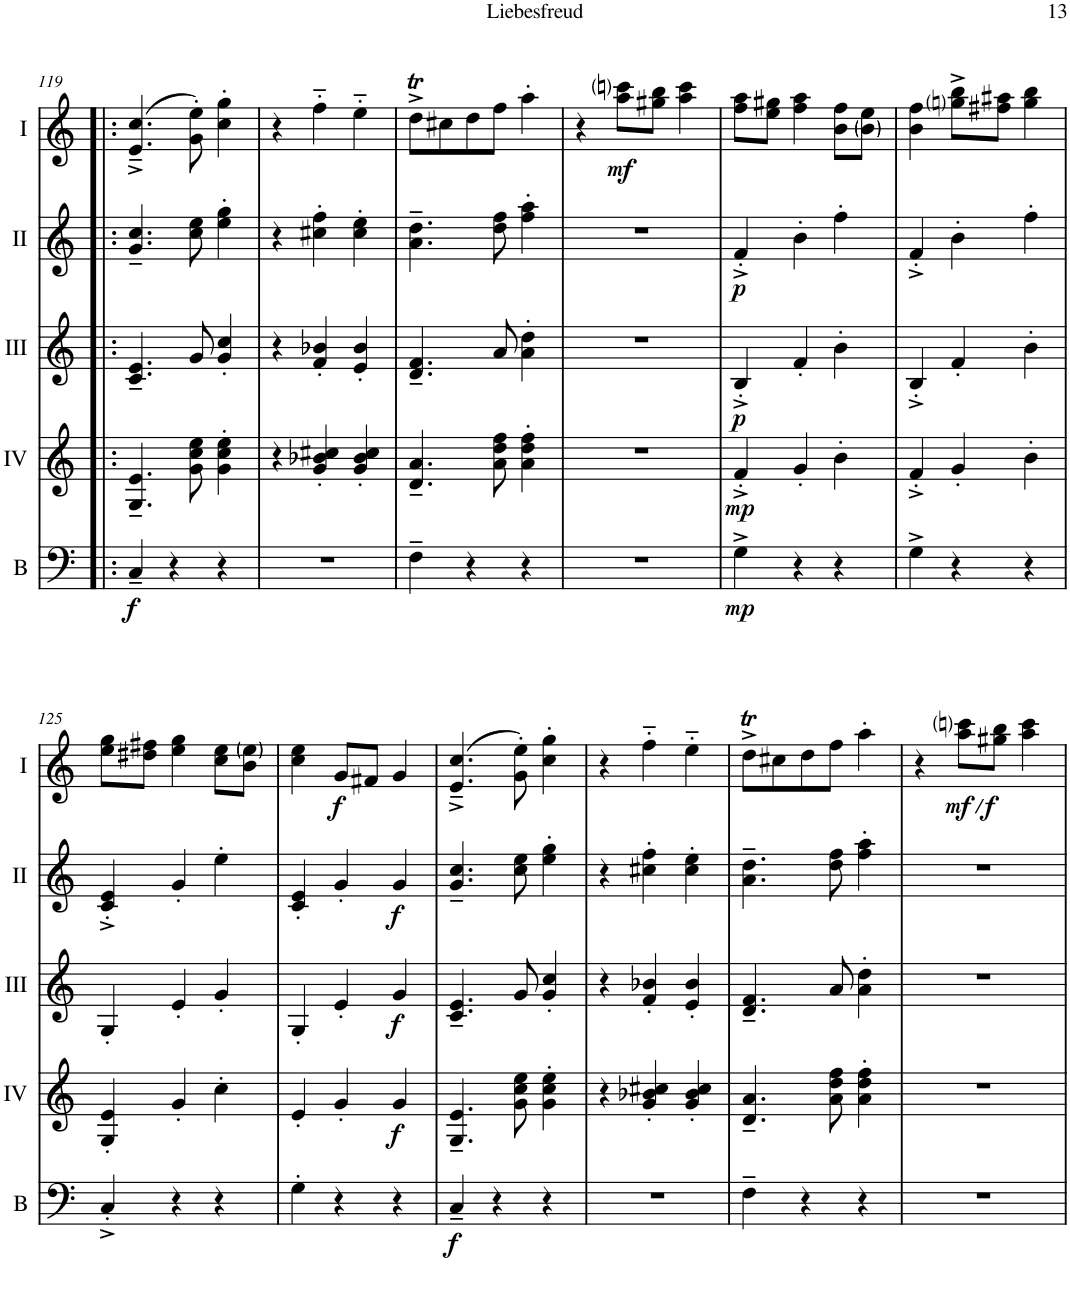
**kern	**dynam	**kern	**dynam	**kern	**dynam	**kern	**dynam	**kern	**dynam
*part5	*part5	*part4	*part4	*part3	*part3	*part2	*part2	*part1	*part1
*staff5	*staff5	*staff4	*staff4	*staff3	*staff3	*staff2	*staff2	*staff1	*staff1
*I"Bass	*	*I"Acc. 4	*	*I"Acc. 3	*	*I"Acc. 2	*	*I"Acc. 1	*
*I'B	*	*	*	*	*	*	*	*	*
!!LO:PB:g=z
*clefF4	*	*clefG2	*	*clefG2	*	*clefG2	*	*clefG2	*
*Trd7c12	*	*Trd7c12	*	*	*	*	*	*	*
*k[]	*	*k[]	*	*k[]	*	*k[]	*	*k[]	*
*M3/4	*	*M3/4	*	*M3/4	*	*M3/4	*	*M3/4	*
=119!|:	=119!|:	=119!|:	=119!|:	=119!|:	=119!|:	=119!|:	=119!|:	=119!|:	=119!|:
!	!LO:DY:b	!	!	!	!	!	!	!	!
4C~/	f	4.G/~ 4.e/~	.	4.c/~ 4.e/~	.	4.g/~ 4.cc/~	.	(4.e/~^ 4.cc/~^	.
4r	.	.	.	.	.	.	.	.	.
.	.	8g\ 8cc\ 8ee\	.	8g/	.	8cc\ 8ee\	.	8g\' 8ee\')	.
4r	.	4g\' 4cc\' 4ee\'	.	4g/' 4cc/'	.	4ee\' 4gg\'	.	4cc\' 4gg\'	.
=120	=120	=120	=120	=120	=120	=120	=120	=120	=120
2.r	.	4r	.	4r	.	4r	.	4r	.
.	.	4g/' 4b-X/' 4cc#X/'	.	4f/' 4b-X/'	.	4cc#X\' 4ff\'	.	4ff'~\	.
.	.	4g/' 4b-/' 4cc#/'	.	4e/' 4b-/'	.	4cc#\' 4ee\'	.	4ee'~\	.
=121	=121	=121	=121	=121	=121	=121	=121	=121	=121
4F~\	.	4.d/~ 4.a/~	.	4.d/~ 4.f/~	.	4.a\~ 4.dd\~	.	8ddT^\L	.
.	.	.	.	.	.	.	.	8cc#X\	.
4r	.	.	.	.	.	.	.	8dd\	.
.	.	8a\ 8dd\ 8ff\	.	8a/	.	8dd\ 8ff\	.	8ff\J	.
4r	.	4a\' 4dd\' 4ff\'	.	4a\' 4dd\'	.	4ff\' 4aa\'	.	4aa'\	.
=122	=122	=122	=122	=122	=122	=122	=122	=122	=122
2.r	.	2.r	.	2.r	.	2.r	.	4r	.
!	!	!	!	!	!	!	!	!	!LO:DY:b
.	.	.	.	.	.	.	.	8aa\ 8cccni\L	mf
.	.	.	.	.	.	.	.	8gg#X\ 8bb\J	.
.	.	.	.	.	.	.	.	4aa\ 4ccc\	.
=123	=123	=123	=123	=123	=123	=123	=123	=123	=123
!	!LO:DY:b	!	!LO:DY:b	!	!LO:DY:b	!	!LO:DY:b	!	!
4G^\	mp	4f'^/	mp	4B'^/	p	4f'^/	p	8ff\ 8aa\L	.
.	.	.	.	.	.	.	.	8ee\ 8gg#X\J	.
4r	.	4g'/	.	4f'/	.	4b'\	.	4ff\ 4aa\	.
4r	.	4b'\	.	4b'\	.	4ff'\	.	8b\ 8ff\L	.
.	.	.	.	.	.	.	.	8b\ 8ee\J	.
=124	=124	=124	=124	=124	=124	=124	=124	=124	=124
4G^\	.	4f'^/	.	4B'^/	.	4f'^/	.	4b\ 4ff\	.
4r	.	4g'/	.	4f'/	.	4b'\	.	8ggni\^ 8bb\^L	.
.	.	.	.	.	.	.	.	8ff#X\ 8aa#X\J	.
4r	.	4b'\	.	4b'\	.	4ff'\	.	4gg\ 4bb\	.
!!LO:LB:g=z
=125	=125	=125	=125	=125	=125	=125	=125	=125	=125
4C'^/	.	4G/' 4e/'	.	4G'/	.	4c/'^ 4e/'^	.	8ee\ 8gg\L	.
.	.	.	.	.	.	.	.	8dd#X\ 8ff#X\J	.
4r	.	4g'/	.	4e'/	.	4g'/	.	4ee\ 4gg\	.
4r	.	4cc'\	.	4g'/	.	4ee'\	.	8cc\ 8ee\L	.
.	.	.	.	.	.	.	.	8b\ 8ee\J	.
=126	=126	=126	=126	=126	=126	=126	=126	=126	=126
4G'\	.	4e'/	.	4G'/	.	4c/' 4e/'	.	4cc\ 4ee\	.
!	!	!	!	!	!	!	!	!	!LO:DY:b
4r	.	4g'/	.	4e'/	.	4g'/	.	8g/L	f
.	.	.	.	.	.	.	.	8f#X/J	.
!	!	!	!LO:DY:b	!	!LO:DY:b	!	!LO:DY:b	!	!
4r	.	4g/	f	4g/	f	4g/	f	4g/	.
=127	=127	=127	=127	=127	=127	=127	=127	=127	=127
!	!LO:DY:b	!	!	!	!	!	!	!	!
4C~/	f	4.G/~ 4.e/~	.	4.c/~ 4.e/~	.	4.g/~ 4.cc/~	.	(4.e/~^ 4.cc/~^	.
4r	.	.	.	.	.	.	.	.	.
.	.	8g\ 8cc\ 8ee\	.	8g/	.	8cc\ 8ee\	.	8g\' 8ee\')	.
4r	.	4g\' 4cc\' 4ee\'	.	4g/' 4cc/'	.	4ee\' 4gg\'	.	4cc\' 4gg\'	.
=128	=128	=128	=128	=128	=128	=128	=128	=128	=128
2.r	.	4r	.	4r	.	4r	.	4r	.
.	.	4g/' 4b-X/' 4cc#X/'	.	4f/' 4b-X/'	.	4cc#X\' 4ff\'	.	4ff'~\	.
.	.	4g/' 4b-/' 4cc#/'	.	4e/' 4b-/'	.	4cc#\' 4ee\'	.	4ee'~\	.
=129	=129	=129	=129	=129	=129	=129	=129	=129	=129
4F~\	.	4.d/~ 4.a/~	.	4.d/~ 4.f/~	.	4.a\~ 4.dd\~	.	8ddT^\L	.
.	.	.	.	.	.	.	.	8cc#X\	.
4r	.	.	.	.	.	.	.	8dd\	.
.	.	8a\ 8dd\ 8ff\	.	8a/	.	8dd\ 8ff\	.	8ff\J	.
4r	.	4a\' 4dd\' 4ff\'	.	4a\' 4dd\'	.	4ff\' 4aa\'	.	4aa'\	.
=130	=130	=130	=130	=130	=130	=130	=130	=130	=130
2.r	.	2.r	.	2.r	.	2.r	.	4r	.
!	!	!	!	!	!	!	!	!	!LO:DY:b
!	!	!	!	!	!	!	!	!	!LO:DY:n=1:b
!	!	!	!	!	!	!	!	!	!LO:DY:n=2:b
.	.	.	.	.	.	.	.	8aa\ 8cccni\L	mf other-dynamics f
.	.	.	.	.	.	.	.	8gg#X\ 8bb\J	.
.	.	.	.	.	.	.	.	4aa\ 4ccc\	.
=	=	=	=	=	=	=	=	=	=
*-	*-	*-	*-	*-	*-	*-	*-	*-	*-
